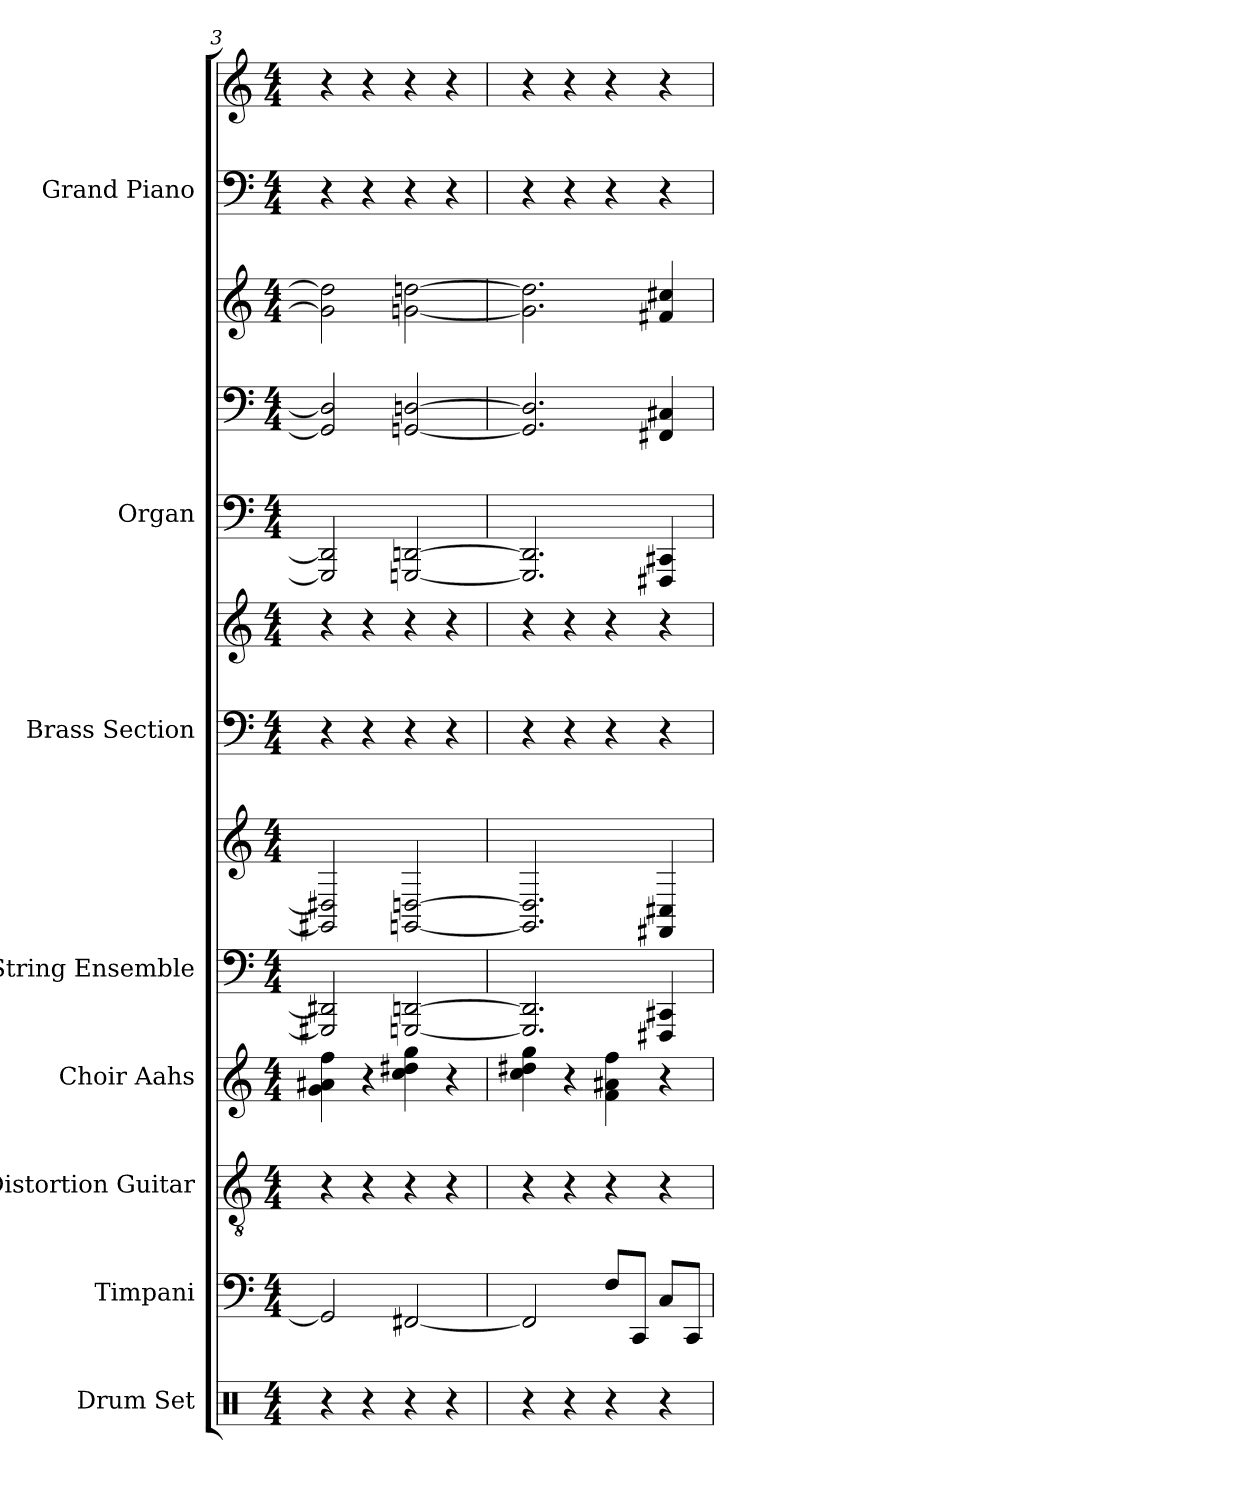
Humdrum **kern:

**kern	**kern	**kern	**kern	**kern	**kern	**kern	**kern	**kern	**kern	**kern	**kern	**kern
*part8	*part7	*part6	*part5	*part4	*part4	*part3	*part3	*part2	*part2	*part2	*part1	*part1
*staff13	*staff12	*staff11	*staff10	*staff9	*staff8	*staff7	*staff6	*staff5	*staff4	*staff3	*staff2	*staff1
*I"Drum Set	*I"Timpani	*I"Distortion Guitar	*I"Choir Aahs	*I"String Ensemble	*	*I"Brass Section	*	*I"Organ	*	*	*I"Grand Piano	*
*I'Drs.	*I'Timp.	*I'Dist. Guit.	*I'Ch. Aa.	*I'St. Ens.	*	*I'Brs. Se.	*	*I'Org.	*	*	*I'Pno.	*
*clefX	*clefF4	*clefGv2	*clefG2	*clefF4	*clefG2	*clefF4	*clefG2	*clefF4	*clefF4	*clefG2	*clefF4	*clefG2
*k[]	*k[]	*k[]	*k[]	*k[]	*k[]	*k[]	*k[]	*k[]	*k[]	*k[]	*k[]	*k[]
*M4/4	*M4/4	*M4/4	*M4/4	*M4/4	*M4/4	*M4/4	*M4/4	*M4/4	*M4/4	*M4/4	*M4/4	*M4/4
=3	=3	=3	=3	=3	=3	=3	=3	=3	=3	=3	=3	=3
4r	2GG#]	4r	4g 4a#X 4ff	2GGG#X] 2DD#X]	2GG#X] 2D#X]	4r	4r	2GGG#] 2DD#]	2GG#] 2D#]	2g#] 2dd#]	4r	4r
4r	.	4r	4r	.	.	4r	4r	.	.	.	4r	4r
4r	[2FF#X	4r	4cc 4gg 4dd#X	[2GGGn [2DDn	[2GGn [2Dn	4r	4r	[2GGG [2DD	[2GG [2D	[2g [2dd	4r	4r
4r	.	4r	4r	.	.	4r	4r	.	.	.	4r	4r
=4	=4	=4	=4	=4	=4	=4	=4	=4	=4	=4	=4	=4
4r	2FF#]	4r	4cc 4gg 4dd#X	2.GGG] 2.DD]	2.GG] 2.D]	4r	4r	2.GGG] 2.DD]	2.GG] 2.D]	2.g] 2.dd]	4r	4r
4r	.	4r	4r	.	.	4r	4r	.	.	.	4r	4r
4r	8FL	4r	4ff 4f 4a#X	.	.	4r	4r	.	.	.	4r	4r
.	8CCJ	.	.	.	.	.	.	.	.	.	.	.
4r	8CL	4r	4r	4FFF#X 4CC#X	4FF#X 4C#X	4r	4r	4FFF#X 4CC#X	4FF#X 4C#X	4f#X 4cc#X	4r	4r
.	8CCJ	.	.	.	.	.	.	.	.	.	.	.
=	=	=	=	=	=	=	=	=	=	=	=	=
*-	*-	*-	*-	*-	*-	*-	*-	*-	*-	*-	*-	*-
